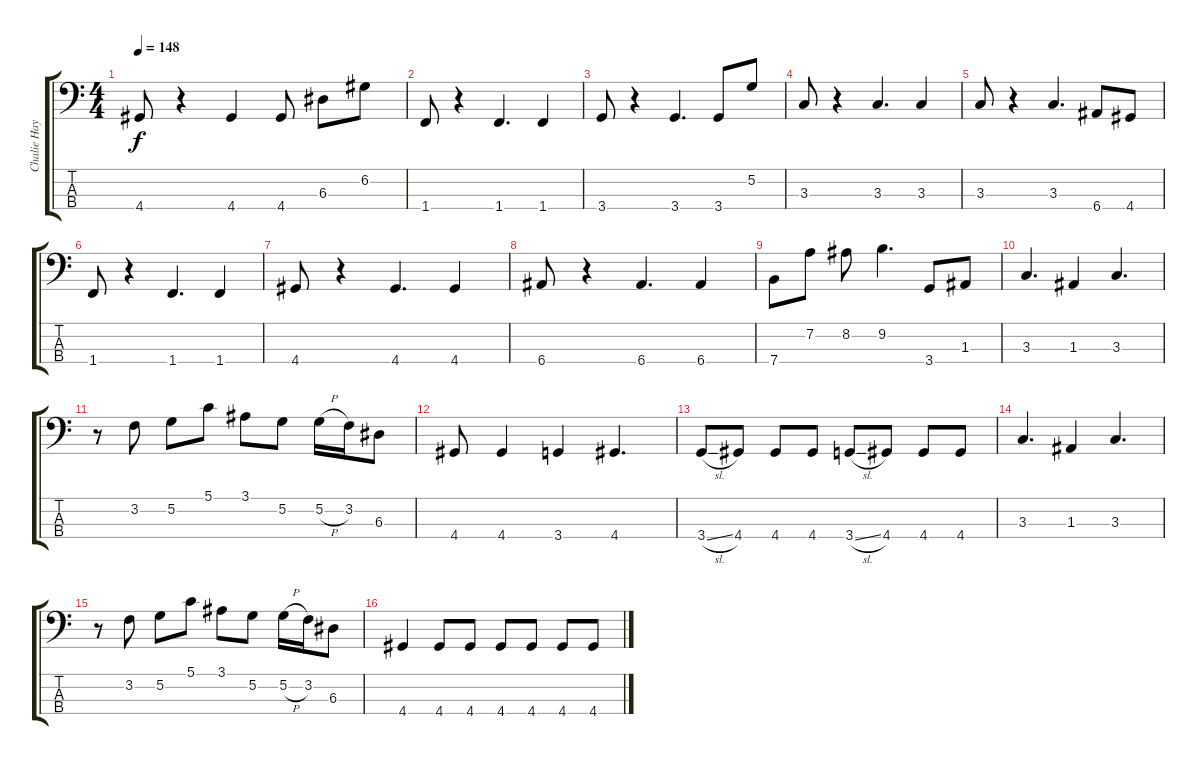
\track ("Chalie Hayward Bass" "Chalie Hay") {instrument electricbassfinger}
\staff {score tabs}
\tuning (G2 D2 A1 E1) {hide}
\ts (4 4)
\tempo 148
\clef f4
\ks c
4.4.8{dy f} r.4 4.4.4 4.4.8 6.3.8 6.2.8 |
1.4.8 r.4 1.4.4{d} 1.4.4 |
3.4.8 r.4 3.4.4{d} 3.4.8 5.2.8 |
3.3.8 r.4 3.3.4{d} 3.3.4 |
3.3.8 r.4 3.3.4{d} 6.4.8 4.4.8 |
1.4.8 r.4 1.4.4{d} 1.4.4 |
4.4.8 r.4 4.4.4{d} 4.4.4 |
6.4.8 r.4 6.4.4{d} 6.4.4 |
7.4.8 7.2.8 8.2.8 9.2.4{d} 3.4.8 1.3.8 |
3.3.4{d} 1.3.4 3.3.4{d} |
r.8 3.2.8 5.2.8 5.1.8 3.1.8 5.2.8 5.2{h}.16 3.2.16 6.3.8 |
4.4.8 4.4.4 3.4.4 4.4.4{d} |
3.4{sl}.8 4.4.8 4.4.8 4.4.8 3.4{sl}.8 4.4.8 4.4.8 4.4.8 |
3.3.4{d} 1.3.4 3.3.4{d} |
r.8 3.2.8 5.2.8 5.1.8 3.1.8 5.2.8 5.2{h}.16 3.2.16 6.3.8 |
4.4.4 4.4.8 4.4.8 4.4.8 4.4.8 4.4.8 4.4.8
